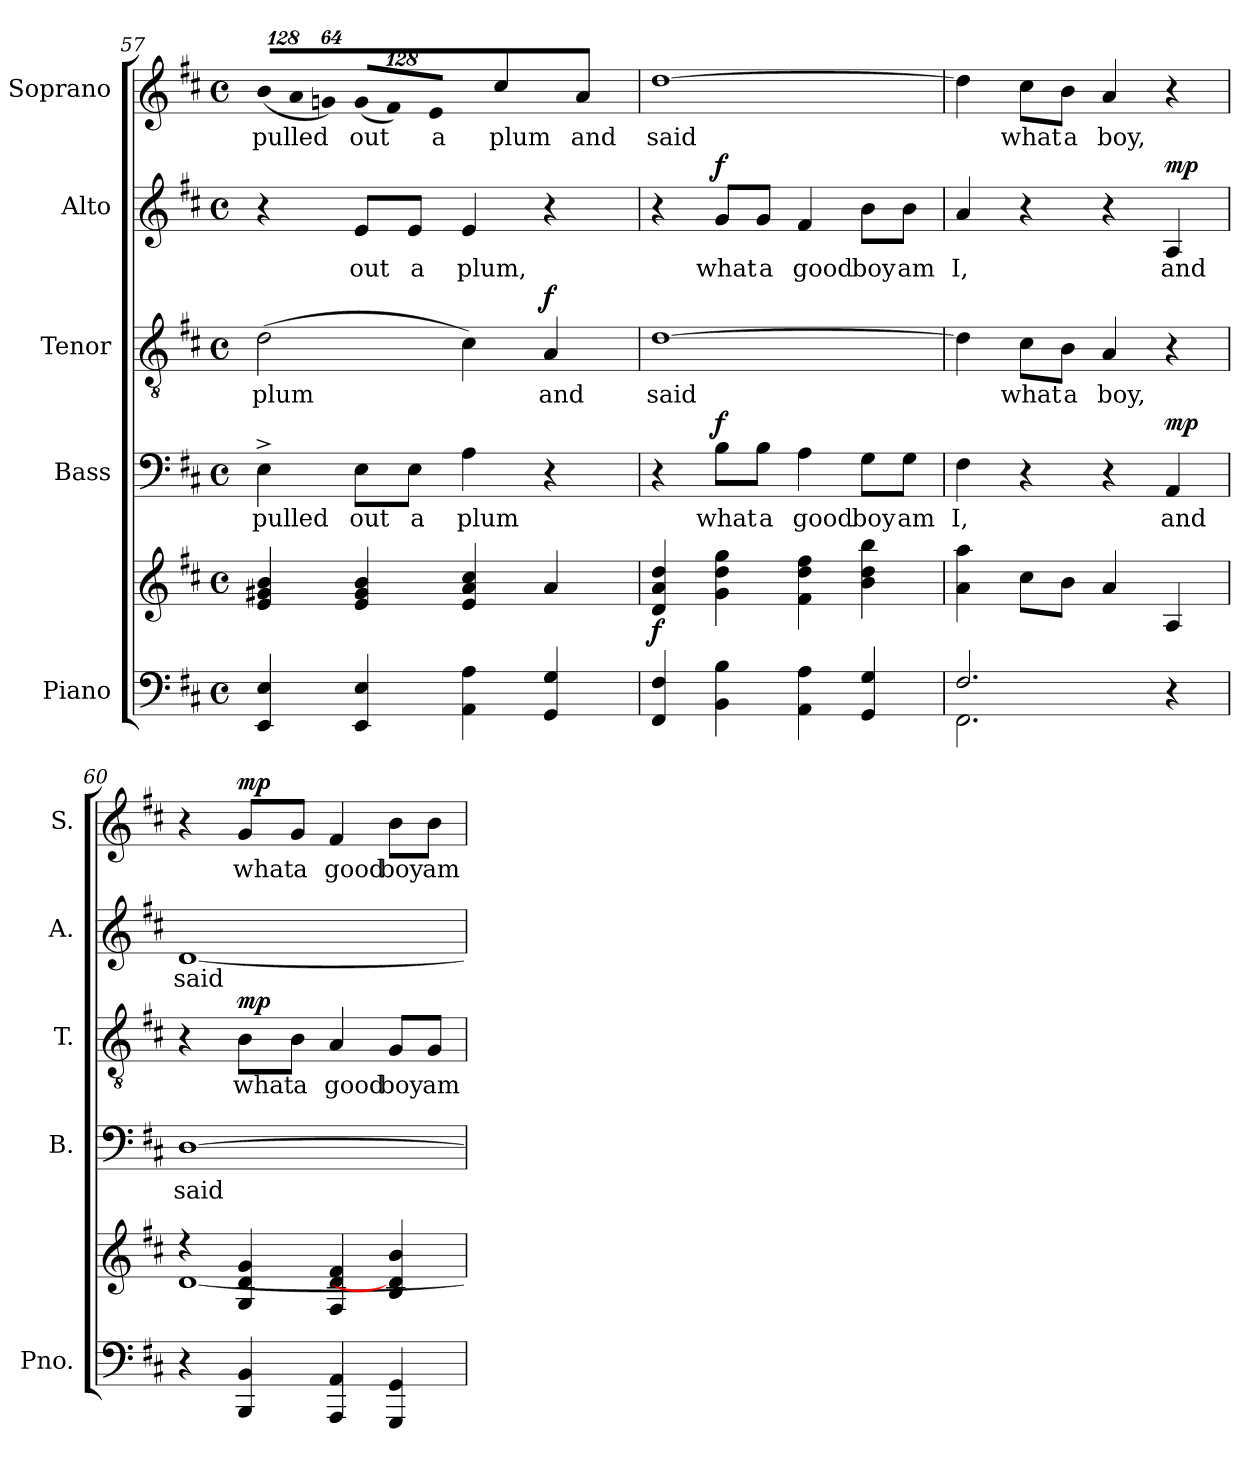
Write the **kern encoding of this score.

**kern	**kern	**dynam	**kern	**text	**dynam	**kern	**text	**dynam	**kern	**text	**dynam	**kern	**text	**dynam
*part5	*part5	*part5	*part4	*part4	*part4	*part3	*part3	*part3	*part2	*part2	*part2	*part1	*part1	*part1
*staff6	*staff5	*staff5/6	*staff4	*staff4	*staff4	*staff3	*staff3	*staff3	*staff2	*staff2	*staff2	*staff1	*staff1	*staff1
*I"Piano	*	*	*I"Bass	*	*	*I"Tenor	*	*	*I"Alto	*	*	*I"Soprano	*	*
*I'Pno.	*	*	*I'B.	*	*	*I'T.	*	*	*I'A.	*	*	*I'S.	*	*
*clefF4	*clefG2	*	*clefF4	*	*	*clefGv2	*	*	*clefG2	*	*	*clefG2	*	*
*	*	*	*	*	*	*ITrd7c12	*	*	*	*	*	*	*	*
*k[f#c#]	*k[f#c#]	*	*k[f#c#]	*	*	*k[f#c#]	*	*	*k[f#c#]	*	*	*k[f#c#]	*	*
*D:	*D:	*	*D:	*	*	*D:	*	*	*D:	*	*	*D:	*	*
*M4/4	*M4/4	*	*M4/4	*	*	*M4/4	*	*	*M4/4	*	*	*M4/4	*	*
*met(c)	*met(c)	*	*met(c)	*	*	*met(c)	*	*	*met(c)	*	*	*met(c)	*	*
=57	=57	=57	=57	=57	=57	=57	=57	=57	=57	=57	=57	=57	=57	=57
!	!	!	!	!LO:LY:b:color=#000000	!	!	!	!	!	!	!	!	!	!
!	!	!	!	!	!	!	!LO:LY:b:color=#000000	!	!	!	!	!	!	!
*	*	*	*	*	*	*	*	*	*	*	*	*Xbrackettup	*	*
!	!	!	!	!	!	!	!	!	!	!	!	!LO:N:vis=8	!	!
!	!	!	!	!	!	!	!	!	!	!	!	!	!LO:LY:b:color=#000000	!
4EEi/ 4Ei	4ei/ 4g#Xi 4bi	.	4E^i\	pulled	.	(2Di\	plum	.	4r	.	.	(1024%85bi/L	pulled	.
!	!	!	!	!	!	!	!	!	!	!	!	!LO:N:vis=8	!	!
.	.	.	.	.	.	.	.	.	.	.	.	1024%85ai/	.	.
!	!	!	!	!	!	!	!	!	!	!	!	!LO:N:vis=8	!	!
.	.	.	.	.	.	.	.	.	.	.	.	512%43gni/J)	.	.
!	!	!	!	!LO:LY:b:color=#000000	!	!	!	!	!	!	!	!	!	!
!	!	!	!	!	!	!	!	!	!	!LO:LY:b:color=#000000	!	!LO:N:vis=8	!	!
!	!	!	!	!	!	!	!	!	!	!	!	!	!LO:LY:b:color=#000000	!
4EEi/ 4Ei	4ei/ 4g#i 4bi	.	8Ei\L	out	.	.	.	.	8ei/L	out	.	(1024%85gi/L	out	.
!	!	!	!	!	!	!	!	!	!	!	!	!LO:N:vis=8	!	!
.	.	.	.	.	.	.	.	.	.	.	.	1024%85f#i/)	.	.
!	!	!	!	!LO:LY:b:color=#000000	!	!	!	!	!	!	!	!	!	!
!	!	!	!	!	!	!	!	!	!	!LO:LY:b:color=#000000	!	!	!	!
.	.	.	8Ei\J	a	.	.	.	.	8ei/J	a	.	.	.	.
!	!	!	!	!	!	!	!	!	!	!	!	!LO:N:vis=8	!	!
!	!	!	!	!	!	!	!	!	!	!	!	!	!LO:LY:b:color=#000000	!
.	.	.	.	.	.	.	.	.	.	.	.	512%43ei/J	a	.
!	!	!	!	!LO:LY:b:color=#000000	!	!	!	!	!	!	!	!	!	!
!	!	!	!	!	!	!	!	!	!	!LO:LY:b:color=#000000	!	!	!	!
!	!	!	!	!	!	!	!	!	!	!	!	!	!LO:LY:b:color=#000000	!
4AAi\ 4Ai	4ei/ 4ai 4cc#i	.	4Ai\	plum	.	4C#i\)	.	.	4ei/	plum,	.	4cc#i/	plum	.
!	!	!	!	!	!	!	!LO:LY:b:color=#000000	!	!	!	!	!	!	!
!	!	!	!	!	!	!	!	!	!	!	!	!	!LO:LY:b:color=#000000	!
4GGi/ 4Gi	4ai/	.	4r	.	.	4AAi/	and	f	4r	.	.	4ai/	and	.
=58	=58	=58	=58	=58	=58	=58	=58	=58	=58	=58	=58	=58	=58	=58
!	!	!	!	!	!	!	!LO:LY:b:color=#000000	!	!	!	!	!	!	!
!	!	!	!	!	!	!	!	!	!	!	!	!	!LO:LY:b:color=#000000	!
4FF#i/ 4F#i	4di/ 4ai 4ddi	f	4r	.	.	[>1Di	said	.	4r	.	.	[>1ddi	said	.
!	!	!	!	!LO:LY:b:color=#000000	!	!	!	!	!	!	!	!	!	!
!	!	!	!	!	!	!	!	!	!	!LO:LY:b:color=#000000	!	!	!	!
4BBi\ 4Bi	4gi\ 4ddi 4ggi	.	8Bi\L	what	f	.	.	.	8gi/L	what	f	.	.	.
!	!	!	!	!LO:LY:b:color=#000000	!	!	!	!	!	!	!	!	!	!
!	!	!	!	!	!	!	!	!	!	!LO:LY:b:color=#000000	!	!	!	!
.	.	.	8Bi\J	a	.	.	.	.	8gi/J	a	.	.	.	.
!	!	!	!	!LO:LY:b:color=#000000	!	!	!	!	!	!	!	!	!	!
!	!	!	!	!	!	!	!	!	!	!LO:LY:b:color=#000000	!	!	!	!
4AAi\ 4Ai	4f#i\ 4ddi 4ff#i	.	4Ai\	good	.	.	.	.	4f#i/	good	.	.	.	.
!	!	!	!	!LO:LY:b:color=#000000	!	!	!	!	!	!	!	!	!	!
!	!	!	!	!	!	!	!	!	!	!LO:LY:b:color=#000000	!	!	!	!
4GGi/ 4Gi	4bi\ 4ddi 4bbi	.	8Gi\L	boy	.	.	.	.	8bi\L	boy	.	.	.	.
!	!	!	!	!LO:LY:b:color=#000000	!	!	!	!	!	!	!	!	!	!
!	!	!	!	!	!	!	!	!	!	!LO:LY:b:color=#000000	!	!	!	!
.	.	.	8Gi\J	am	.	.	.	.	8bi\J	am	.	.	.	.
!!LO:LB:g=z
=59	=59	=59	=59	=59	=59	=59	=59	=59	=59	=59	=59	=59	=59	=59
*^	*	*	*	*	*	*	*	*	*	*	*	*	*	*
!	!	!	!	!	!LO:LY:b:color=#000000	!	!	!	!	!	!	!	!	!	!
!	!	!	!	!	!	!	!	!	!	!	!LO:LY:b:color=#000000	!	!	!	!
2.F#i/	2.FF#i\	4ai\ 4aai	.	4F#i\	I,	.	4Di\]	.	.	4ai/	I,	.	4ddi\]	.	.
!	!	!	!	!	!	!	!	!LO:LY:b:color=#000000	!	!	!	!	!	!	!
!	!	!	!	!	!	!	!	!	!	!	!	!	!	!LO:LY:b:color=#000000	!
.	.	8cc#i\L	.	4r	.	.	8C#i\L	what	.	4r	.	.	8cc#i\L	what	.
!	!	!	!	!	!	!	!	!LO:LY:b:color=#000000	!	!	!	!	!	!	!
!	!	!	!	!	!	!	!	!	!	!	!	!	!	!LO:LY:b:color=#000000	!
.	.	8bi\J	.	.	.	.	8BBi\J	a	.	.	.	.	8bi\J	a	.
!	!	!	!	!	!	!	!	!LO:LY:b:color=#000000	!	!	!	!	!	!	!
!	!	!	!	!	!	!	!	!	!	!	!	!	!	!LO:LY:b:color=#000000	!
.	.	4ai/	.	4r	.	.	4AAi/	boy,	.	4r	.	.	4ai/	boy,	.
!	!	!	!	!	!LO:LY:b:color=#000000	!	!	!	!	!	!	!	!	!	!
!	!	!	!	!	!	!	!	!	!	!	!LO:LY:b:color=#000000	!	!	!	!
4r	4ryy	4Ai/	.	4AAi/	and	mp	4r	.	.	4Ai/	and	mp	4r	.	.
*v	*v	*	*	*	*	*	*	*	*	*	*	*	*	*	*
=60	=60	=60	=60	=60	=60	=60	=60	=60	=60	=60	=60	=60	=60	=60
*	*^	*	*	*	*	*	*	*	*	*	*	*	*	*
*^	*	*	*	*	*	*	*	*	*	*	*	*	*	*	*
!	!	!	!	!	!	!LO:LY:b:color=#000000	!	!	!	!	!	!	!	!	!	!
*v	*v	*	*	*	*	*	*	*	*	*	*	*	*	*	*	*
*^	*	*	*	*	*	*	*	*	*	*	*	*	*	*	*
!	!	!	!	!	!	!	!	!	!	!	!	!LO:LY:b:color=#000000	!	!	!	!
*v	*v	*	*	*	*	*	*	*	*	*	*	*	*	*	*	*
4r	4r	[<1di	.	[>1Di	said	.	4r	.	.	[<1di	said	.	4r	.	.
!	!	!	!	!	!	!	!	!LO:LY:b:color=#000000	!	!	!	!	!	!	!
!	!	!	!	!	!	!	!	!	!	!	!	!	!	!LO:LY:b:color=#000000	!
4BBBi/ 4BBi	4Gi/ 4di 4gi	.	.	.	.	.	8BBi\L	what	mp	.	.	.	8gi/L	what	mp
!	!	!	!	!	!	!	!	!LO:LY:b:color=#000000	!	!	!	!	!	!	!
!	!	!	!	!	!	!	!	!	!	!	!	!	!	!LO:LY:b:color=#000000	!
.	.	.	.	.	.	.	8BBi\J	a	.	.	.	.	8gi/J	a	.
!	!	!	!	!	!	!	!	!LO:LY:b:color=#000000	!	!	!	!	!	!	!
!	!	!	!	!	!	!	!	!	!	!	!	!	!	!LO:LY:b:color=#000000	!
4AAAi/ 4AAi	4F#i/ 4di 4f#i	.	.	.	.	.	4AAi/	good	.	.	.	.	4f#i/	good	.
!	!	!	!	!	!	!	!	!LO:LY:b:color=#000000	!	!	!	!	!	!	!
!	!	!	!	!	!	!	!	!	!	!	!	!	!	!LO:LY:b:color=#000000	!
4GGGi/ 4GGi	4Bi/ 4di] 4bi	.	.	.	.	.	8GGi/L	boy	.	.	.	.	8bi\L	boy	.
!	!	!	!	!	!	!	!	!LO:LY:b:color=#000000	!	!	!	!	!	!	!
!	!	!	!	!	!	!	!	!	!	!	!	!	!	!LO:LY:b:color=#000000	!
.	.	.	.	.	.	.	8GGi/J	am	.	.	.	.	8bi\J	am	.
*	*v	*v	*	*	*	*	*	*	*	*	*	*	*	*	*
=	=	=	=	=	=	=	=	=	=	=	=	=	=	=
*-	*-	*-	*-	*-	*-	*-	*-	*-	*-	*-	*-	*-	*-	*-
